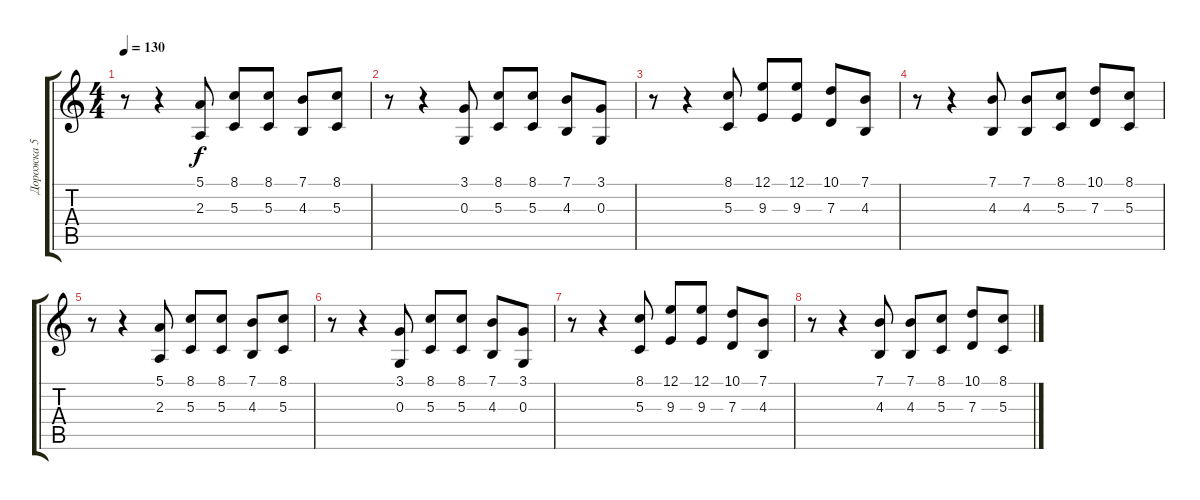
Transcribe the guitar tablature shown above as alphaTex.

\track ("Дорожка 5" "Дорожка 5") {instrument pad2warm}
\staff {score tabs}
\tuning (E4 B3 G3 D3 A2 E2) {hide}
\ts (4 4)
\tempo 130
\clef g2
\ks c
r.8{dy f} r.4 (5.1 2.3).8 (8.1 5.3).8 (8.1 5.3).8 (7.1 4.3).8 (8.1 5.3).8 |
r.8 r.4 (3.1 0.3).8 (8.1 5.3).8 (8.1 5.3).8 (7.1 4.3).8 (3.1 0.3).8 |
r.8 r.4 (8.1 5.3).8 (12.1 9.3).8 (12.1 9.3).8 (10.1 7.3).8 (7.1 4.3).8 |
r.8 r.4 (7.1 4.3).8 (7.1 4.3).8 (8.1 5.3).8 (10.1 7.3).8 (8.1 5.3).8 |
r.8 r.4 (5.1 2.3).8 (8.1 5.3).8 (8.1 5.3).8 (7.1 4.3).8 (8.1 5.3).8 |
r.8 r.4 (3.1 0.3).8 (8.1 5.3).8 (8.1 5.3).8 (7.1 4.3).8 (3.1 0.3).8 |
r.8 r.4 (8.1 5.3).8 (12.1 9.3).8 (12.1 9.3).8 (10.1 7.3).8 (7.1 4.3).8 |
r.8 r.4 (7.1 4.3).8 (7.1 4.3).8 (8.1 5.3).8 (10.1 7.3).8 (8.1 5.3).8
